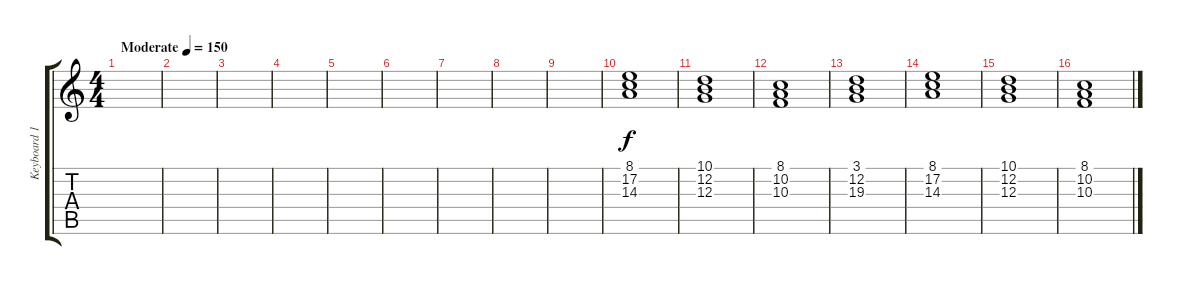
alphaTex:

\track ("Keyboard 1" "Keyboard 1") {instrument tremolostrings}
\staff {score tabs}
\tuning (E4 B3 G3 D3 A2 E2) {hide}
\ts (4 4)
\tempo (150 "Moderate")
\clef g2
\ks c
|
|
|
|
|
|
|
|
|
(8.1 17.2 14.3).1 |
(10.1 12.2 12.3).1 |
(8.1 10.2 10.3).1 |
(3.1 12.2 19.3).1 |
(8.1 17.2 14.3).1 |
(10.1 12.2 12.3).1 |
(8.1 10.2 10.3).1
